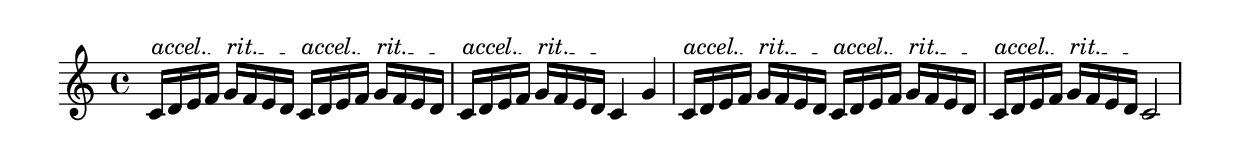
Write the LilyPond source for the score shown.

\version "2.18.2"

melody = {
    \relative c' {
    \clef treble
    \time 4/4
    
    \override TextSpanner.bound-details.left.text = "accel."
    c16 \startTextSpan d16 e16 f16 \stopTextSpan
    \override TextSpanner.bound-details.left.text = "rit."
    g16 \startTextSpan f16 e16 d16 \stopTextSpan
    \override TextSpanner.bound-details.left.text = "accel."
    c16 \startTextSpan d16 e16 f16 \stopTextSpan
    \override TextSpanner.bound-details.left.text = "rit."
    g16 \startTextSpan f16 e16 d16 \stopTextSpan
    \override TextSpanner.bound-details.left.text = "accel."
    c16 \startTextSpan d16 e16 f16 \stopTextSpan
    \override TextSpanner.bound-details.left.text = "rit."
    g16 \startTextSpan f16 e16 d16 \stopTextSpan
    c4 g'4
    \override TextSpanner.bound-details.left.text = "accel."
    c,16 \startTextSpan d16 e16 f16 \stopTextSpan
    \override TextSpanner.bound-details.left.text = "rit."
    g16 \startTextSpan f16 e16 d16 \stopTextSpan
    \override TextSpanner.bound-details.left.text = "accel."
    c16 \startTextSpan d16 e16 f16 \stopTextSpan
    \override TextSpanner.bound-details.left.text = "rit."
    g16 \startTextSpan f16 e16 d16 \stopTextSpan
    \override TextSpanner.bound-details.left.text = "accel."
    c16 \startTextSpan d16 e16 f16 \stopTextSpan
    \override TextSpanner.bound-details.left.text = "rit."
    g16 \startTextSpan f16 e16 d16 \stopTextSpan
    c2

    }
}

% Export melody to pdf and midi files

\score{
    \melody
    \layout {
        \context {
        \Score
        \omit BarNumber }
    indent = #0 }
    \midi {}
    }